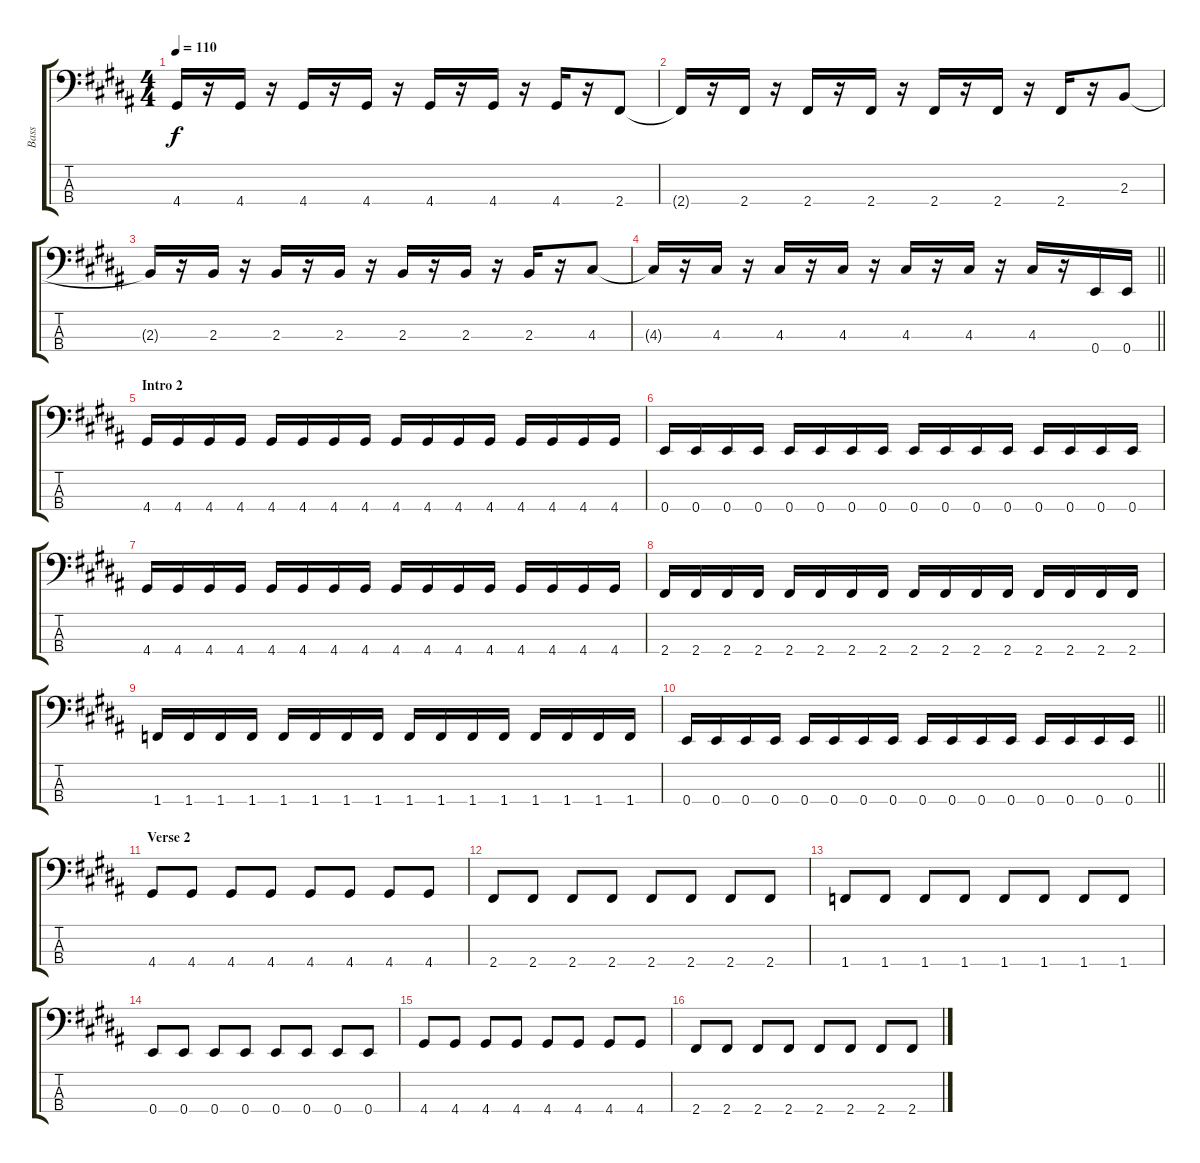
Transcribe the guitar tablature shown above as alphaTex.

\track ("Bass" "Bass") {instrument electricbassfinger}
\staff {score tabs}
\tuning (G2 D2 A1 E1) {hide}
\ts (4 4)
\tempo 110
\clef f4
\ks b
4.4{t}.16{dy f} r.16 4.4.16 r.16 4.4.16 r.16 4.4.16 r.16 4.4.16 r.16 4.4.16 r.16 4.4.16 r.16 2.4.8 |
\ks g#minor
2.4{t}.16 r.16 2.4.16 r.16 2.4.16 r.16 2.4.16 r.16 2.4.16 r.16 2.4.16 r.16 2.4.16 r.16 2.3.8 |
2.3{t}.16 r.16 2.3.16 r.16 2.3.16 r.16 2.3.16 r.16 2.3.16 r.16 2.3.16 r.16 2.3.16 r.16 4.3.8 |
\barLineRight lightlight
4.3{t}.16 r.16 4.3.16 r.16 4.3.16 r.16 4.3.16 r.16 4.3.16 r.16 4.3.16 r.16 4.3.16 r.16 0.4.16 0.4.16 |
\section ("" "Intro 2")
\ks b
4.4.16 4.4.16 4.4.16 4.4.16 4.4.16 4.4.16 4.4.16 4.4.16 4.4.16 4.4.16 4.4.16 4.4.16 4.4.16 4.4.16 4.4.16 4.4.16 |
\ks g#minor
0.4.16 0.4.16 0.4.16 0.4.16 0.4.16 0.4.16 0.4.16 0.4.16 0.4.16 0.4.16 0.4.16 0.4.16 0.4.16 0.4.16 0.4.16 0.4.16 |
4.4.16 4.4.16 4.4.16 4.4.16 4.4.16 4.4.16 4.4.16 4.4.16 4.4.16 4.4.16 4.4.16 4.4.16 4.4.16 4.4.16 4.4.16 4.4.16 |
2.4.16 2.4.16 2.4.16 2.4.16 2.4.16 2.4.16 2.4.16 2.4.16 2.4.16 2.4.16 2.4.16 2.4.16 2.4.16 2.4.16 2.4.16 2.4.16 |
\ks b
1.4.16 1.4.16 1.4.16 1.4.16 1.4.16 1.4.16 1.4.16 1.4.16 1.4.16 1.4.16 1.4.16 1.4.16 1.4.16 1.4.16 1.4.16 1.4.16 |
\barLineRight lightlight
\ks g#minor
0.4.16 0.4.16 0.4.16 0.4.16 0.4.16 0.4.16 0.4.16 0.4.16 0.4.16 0.4.16 0.4.16 0.4.16 0.4.16 0.4.16 0.4.16 0.4.16 |
\section ("" "Verse 2")
\ks b
4.4.8 4.4.8 4.4.8 4.4.8 4.4.8 4.4.8 4.4.8 4.4.8 |
\ks g#minor
2.4.8 2.4.8 2.4.8 2.4.8 2.4.8 2.4.8 2.4.8 2.4.8 |
1.4.8 1.4.8 1.4.8 1.4.8 1.4.8 1.4.8 1.4.8 1.4.8 |
0.4.8 0.4.8 0.4.8 0.4.8 0.4.8 0.4.8 0.4.8 0.4.8 |
\ks b
4.4.8 4.4.8 4.4.8 4.4.8 4.4.8 4.4.8 4.4.8 4.4.8 |
\ks g#minor
2.4.8 2.4.8 2.4.8 2.4.8 2.4.8 2.4.8 2.4.8 2.4.8
